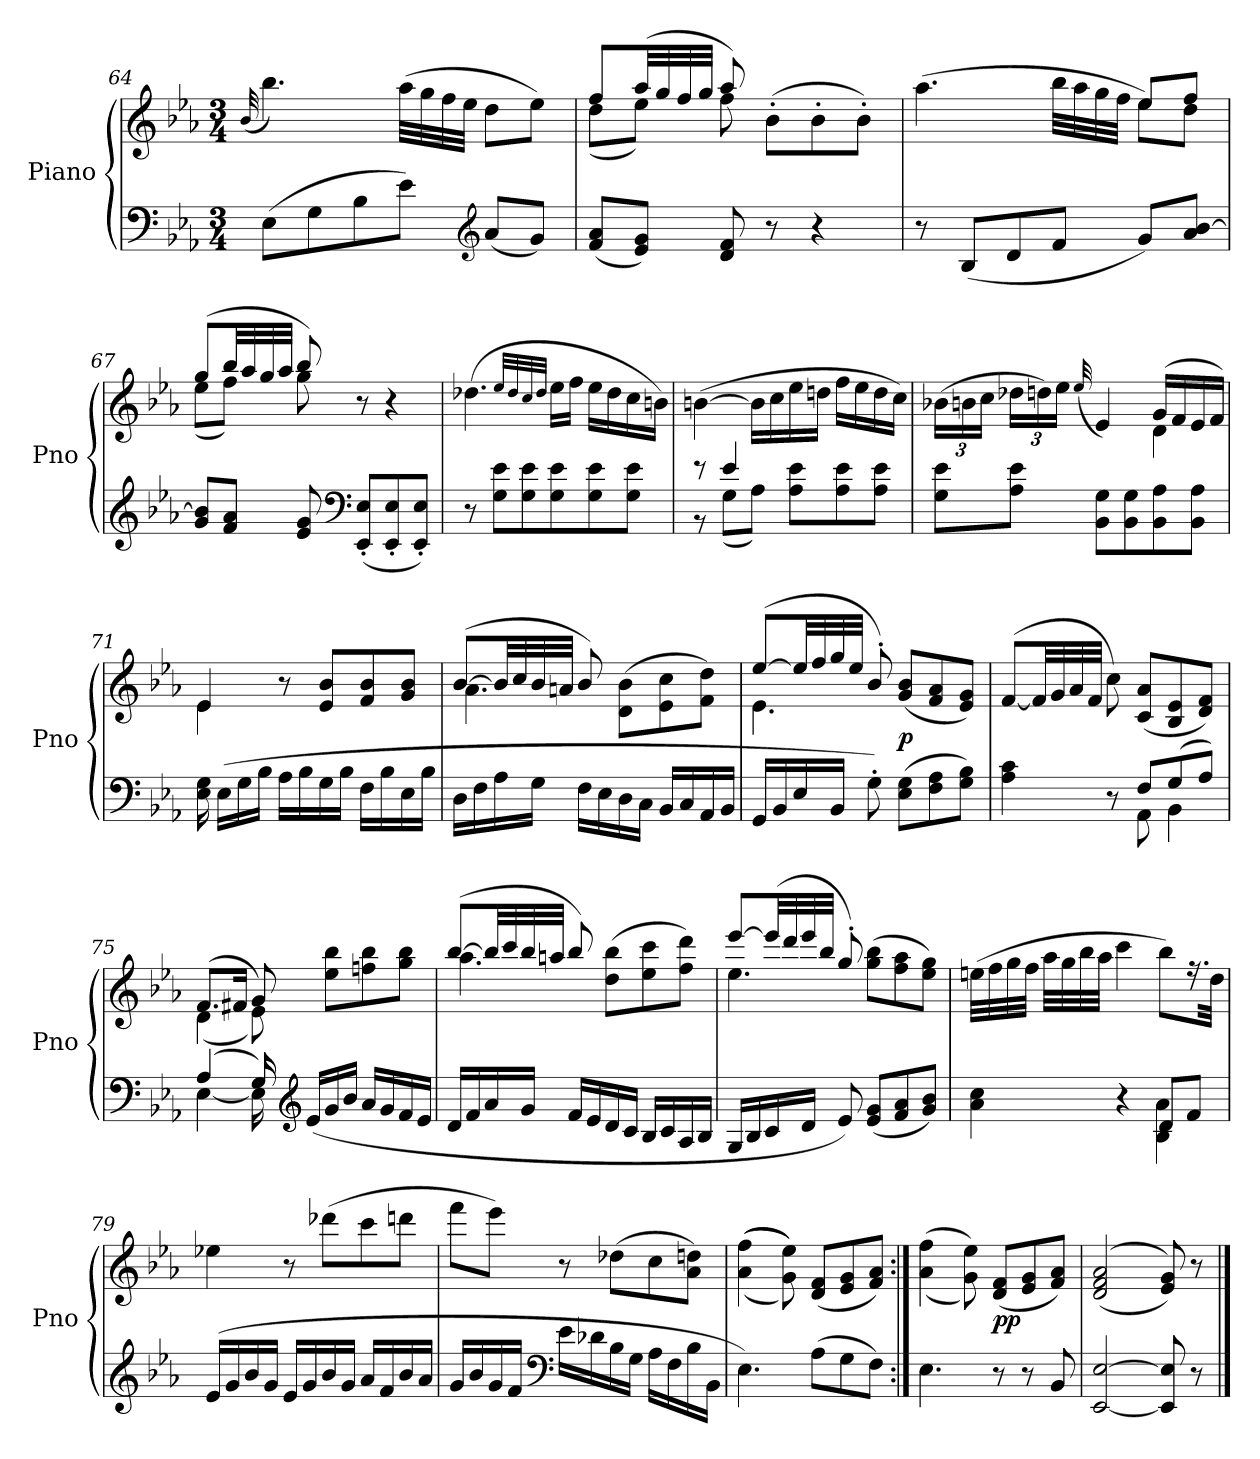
**kern	**kern	**dynam
*part1	*part1	*part1
*staff2	*staff1	*staff1/2
*I"Piano	*	*
*I'Pno	*	*
*clefF4	*clefG2	*
*k[b-e-a-]	*k[b-e-a-]	*
*E-:	*E-:	*
*M3/4	*M3/4	*
=64	=64	=64
.	(>32qqb-	.
(8E-L	4.bb-)	.
8G	.	.
8B-	.	.
8e-J)	(32aa-LLL	.
.	32gg	.
.	32ff	.
.	32ee-JJJ	.
*clefG2	*	*
(8a-L	8ddL	.
8gJ)	8ee-J)	.
=65	=65	=65
*	*^	*
(8f 8a-L	8ffL	(8ddL	.
8e- 8gJ)	(32aa-LL	8ee-J)	.
.	32gg	.	.
.	32ff	.	.
.	32ggJJJ	.	.
8d 8f	8aa-)	8ff	.
8r	4.ryy	(8b-'L	.
4r	.	8b-'	.
.	.	8b-'J)	.
=66	=66	=66	=66
8r	2ryy	(4.aa-	.
(8B-L	.	.	.
8d	.	.	.
8fJ	.	32bb-LLL	.
.	.	32aa-	.
.	.	32gg	.
.	.	32ffJJJ	.
8gL)	8ee-L	8ee-L)	.
8a- [8b-J	8ffJ	8ddJ	.
=67	=67	=67	=67
8g 8b-]L	(8ggL	(8ee-L	.
8f 8a-J	32bb-LL	8ffJ)	.
.	32aa-	.	.
.	32gg	.	.
.	32aa-JJJ	.	.
8e- 8g	8bb-)	8gg	.
*clefF4	*	*	*
(8EE-' 8E-'L	4.ryy	8r	.
8EE-' 8E-'	.	4r	.
8EE-' 8E-'J)	.	.	.
*	*v	*v	*
=68	=68	=68
8r	(>4.dd-X	.
8G 8e-L	.	.
8G 8e-	.	.
.	32qee-LLL	.
.	32qdd-	.
.	32qcc	.
.	32qdd-JJJ	.
8G 8e-	16ee-LL	.
.	16ffJJ	.
8G 8e-	16ee-LL	.
.	16dd-	.
8G 8e-J	16cc	.
.	16bnJJ)	.
=69	=69	=69
*^	*	*
8r	8r	([4bn	.
4e-	(8GL	.	.
.	8A-J)	16bLL]	.
.	.	16cc	.
8A- 8e-L	4.ryy	16ee-	.
.	.	16ddnJJ	.
8A- 8e-	.	16ffLL	.
.	.	16ee-	.
8A- 8e-J	.	16dd	.
.	.	16ccJJ)	.
*v	*v	*	*
=70	=70	=70
*	*^	*
8G 8e-L	(24b-XLL	2ryy	.
.	24bn	.	.
.	24ccJJ	.	.
8A- 8e-J	24dd-XLL	.	.
.	24ddn)	.	.
.	24ee-JJ	.	.
.	(>32qqee-	.	.
8BB- 8GL	4e-)	.	.
8BB- 8G	.	.	.
8BB- 8A-	(16gLL	4d	.
.	16f	.	.
8BB- 8A-J	16e-	.	.
.	16fJJ)	.	.
=71	=71	=71	=71
16E- 16G	4e-	4e-	.
(16E-LL	.	.	.
16G	.	.	.
16B-JJ	.	.	.
16A-LL	8r	2ryy	.
16B-	.	.	.
16G	8e- 8b-L	.	.
16B-JJ	.	.	.
16FLL	8f 8b-	.	.
16B-	.	.	.
16E-	8g 8b-J	.	.
16B-JJ	.	.	.
=72	=72	=72	=72
16DLL	([8b-L	4.a-	.
16F	.	.	.
16A-	32b-LL]	.	.
.	32cc	.	.
16GJJ	32b-	.	.
.	32anJJJ	.	.
16FLL	8b-)	.	.
16E-	.	.	.
16D	4.ryy	(8d\ 8b-\L	.
16CJJ	.	.	.
16BB-LL	.	8e-\ 8cc\	.
16C	.	.	.
16AA-	.	8f\ 8dd\J)	.
16BB-JJ	.	.	.
=73	=73	=73	=73
16GGLL	([8ee-L	4.e-	.
16BB-	.	.	.
16E-	32ee-LL]	.	.
.	32ff	.	.
16BB-JJ	32gg	.	.
.	32ee-JJJ	.	.
8G')	8b-')	.	.
(8E- 8GL	4.ryy	(8g 8b-L	p
8F 8A-	.	8f 8a-	.
8G 8B-J)	.	8e- 8gJ)	.
*	*v	*v	*
=74	=74	=74
*^	*	*
4.ryy	4A- 4c	(<[8fL	.
.	.	32fLL]	.
.	.	32g	.
.	.	32a-	.
.	.	32fJJJ	.
.	8r	8cc)	.
8FL	8AA-	(8c 8a-L	.
(8G	4BB-	8B- 8e-	.
8A-J)	.	8d 8fJ)	.
=75	=75	=75	=75
*	*	*^	*
(4A-	[4E-	(8.fL	(4d	.
.	.	16f#XJk	.	.
16G)	16E-]	8g)	8e-)	.
*clefG2	*	*	*	*
(16e-LL	8.ryy	.	.	.
16g	.	8ee- 8bb-L	4.ryy	.
16b-JJ	.	.	.	.
16a-LL	4ryy	8ffn 8bb-	.	.
16g	.	.	.	.
16f	.	8gg 8bb-J	.	.
16e-JJ	.	.	.	.
*v	*v	*	*	*
=76	=76	=76	=76
16dLL	([8bb-L	4.aa-	.
16f	.	.	.
16a-	32bb-LL]	.	.
.	32ccc	.	.
16gJJ	32bb-	.	.
.	32aanJJJ	.	.
16fLL	8bb-)	.	.
16e-	.	.	.
16d	4.ryy	(8dd 8bb-L	.
16cJJ	.	.	.
16B-LL	.	8ee- 8ccc	.
16c	.	.	.
16A-	.	8ff 8dddJ)	.
16B-JJ	.	.	.
=77	=77	=77	=77
16GLL	[8eee-L	4.ee-	.
16B-	.	.	.
16c	(<32eee-LL]	.	.
.	32ddd	.	.
16dJJ	32eee-	.	.
.	32bb-JJJ	.	.
8e-)	8gg')	.	.
(8e- 8gL	4.ryy	(8gg 8bb-L	.
8f 8a-	.	8ff 8aa-	.
8g 8b-J)	.	8ee- 8ggJ)	.
*	*v	*v	*
=78	=78	=78
*^	*	*
4a- 4cc	2ryy	(32eenLLL	.
.	.	32ff	.
.	.	32gg	.
.	.	32ffJJJ	.
.	.	32aa-LLL	.
.	.	32gg	.
.	.	32bb-	.
.	.	32aa-JJJ	.
4r	.	4ccc	.
8dL	4B- 4a-	8bb-L)	.
8fJ	.	16.r	.
.	.	32ddJkk	.
*v	*v	*	*
=79	=79	=79
(16e-LL	4ee-X	.
16g	.	.
16b-	.	.
16gJJ	.	.
16e-LL	8r	.
16g	.	.
16b-	(8ddd-XL	.
16gJJ	.	.
16a-LL	8ccc	.
16f	.	.
16b-	8dddnJ	.
16a-JJ	.	.
=80	=80	=80
16gLL	8fffL	.
16b-	.	.
16g	8eee-J)	.
16fJJ	.	.
*clefF4	*	*
16e-LL	8r	.
16d-X	.	.
16B-	(8dd-XL	.
16GJJ	.	.
16A-LL	8cc	.
16F	.	.
16B-	8a- 8ddnJ)	.
16BB-JJ	.	.
=81	=81	=81
4.E-)	(<(>(<4a- 4ff	.
.	8g 8ee-)))	.
(8A-L	(8d 8fL	.
8G	8e- 8g	.
8FJ)	8f 8a-J)	.
=82:|!	=82:|!	=82:|!
4.E-	(<(>4a- 4ff	.
.	8g 8ee-))	.
8r	(8d 8fL	pp
8r	8e- 8g	.
8BB-	8f 8a-J)	.
=83	=83	=83
[2EE- [2E-	(<(>2d 2f 2a-	.
8EE-] 8E-]	8e- 8g))	.
8r	8r	.
==	==	==
*-	*-	*-
